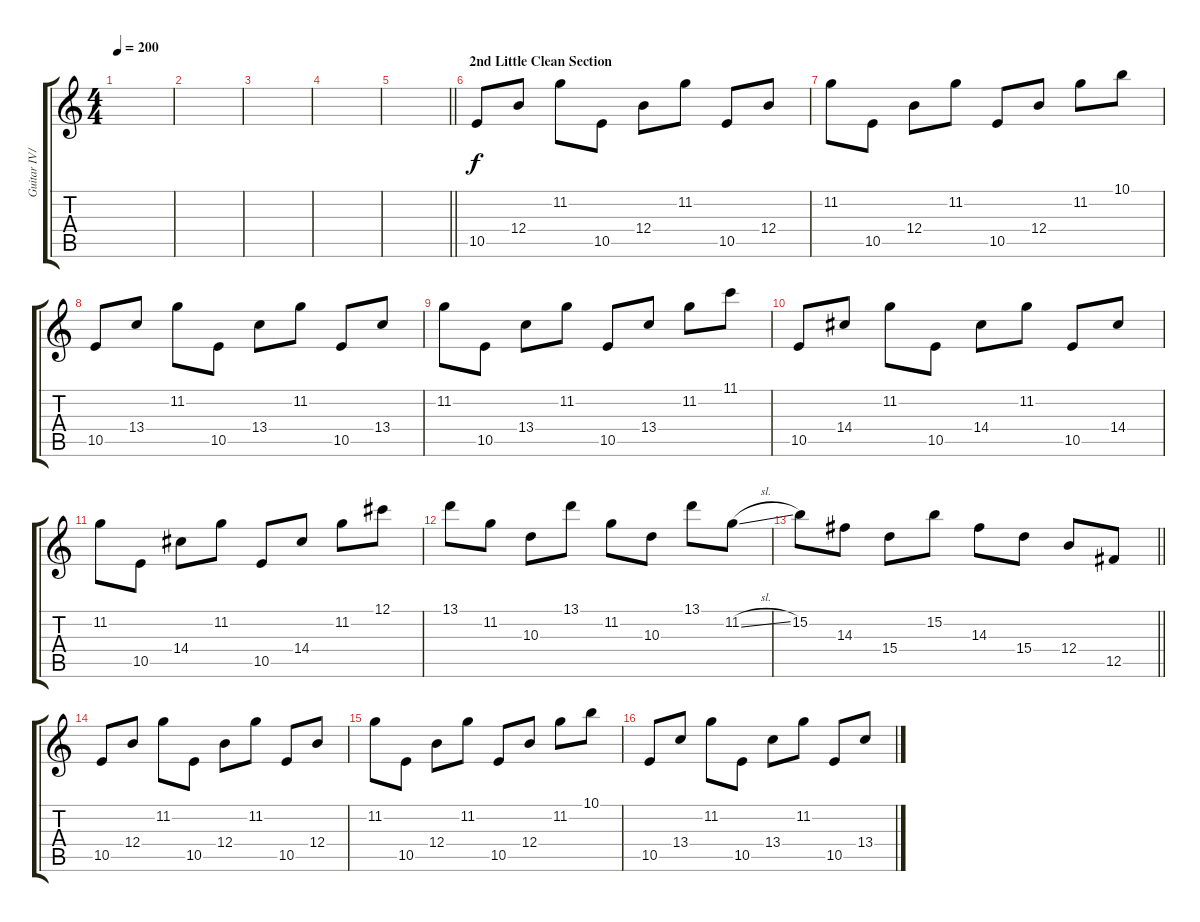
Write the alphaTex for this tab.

\track ("Guitar IV/Keys" "Guitar IV/") {instrument distortionguitar}
\staff {score tabs}
\tuning (Db4 Ab3 E3 B2 Gb2 Db2) {hide}
\ts (4 4)
\tempo 200
\clef g2
\ks c
|
|
|
|
\barLineRight lightlight
|
\section ("" "2nd Little Clean Section")
10.5.8{volume 12 balance 15 instrument electricguitarjazz} 12.4.8 11.2.8 10.5.8 12.4.8 11.2.8 10.5.8 12.4.8 |
11.2.8 10.5.8 12.4.8 11.2.8 10.5.8 12.4.8 11.2.8 10.1.8 |
10.5.8 13.4.8 11.2.8 10.5.8 13.4.8 11.2.8 10.5.8 13.4.8 |
11.2.8 10.5.8 13.4.8 11.2.8 10.5.8 13.4.8 11.2.8 11.1.8 |
10.5.8 14.4.8 11.2.8 10.5.8 14.4.8 11.2.8 10.5.8 14.4.8 |
11.2.8 10.5.8 14.4.8 11.2.8 10.5.8 14.4.8 11.2.8 12.1.8 |
13.1.8 11.2.8 10.3.8 13.1.8 11.2.8 10.3.8 13.1.8 11.2{sl}.8 |
\barLineRight lightlight
15.2.8 14.3.8 15.4.8 15.2.8 14.3.8 15.4.8 12.4.8 12.5.8 |
10.5.8 12.4.8 11.2.8 10.5.8 12.4.8 11.2.8 10.5.8 12.4.8 |
11.2.8 10.5.8 12.4.8 11.2.8 10.5.8 12.4.8 11.2.8 10.1.8 |
10.5.8 13.4.8 11.2.8 10.5.8 13.4.8 11.2.8 10.5.8 13.4.8
